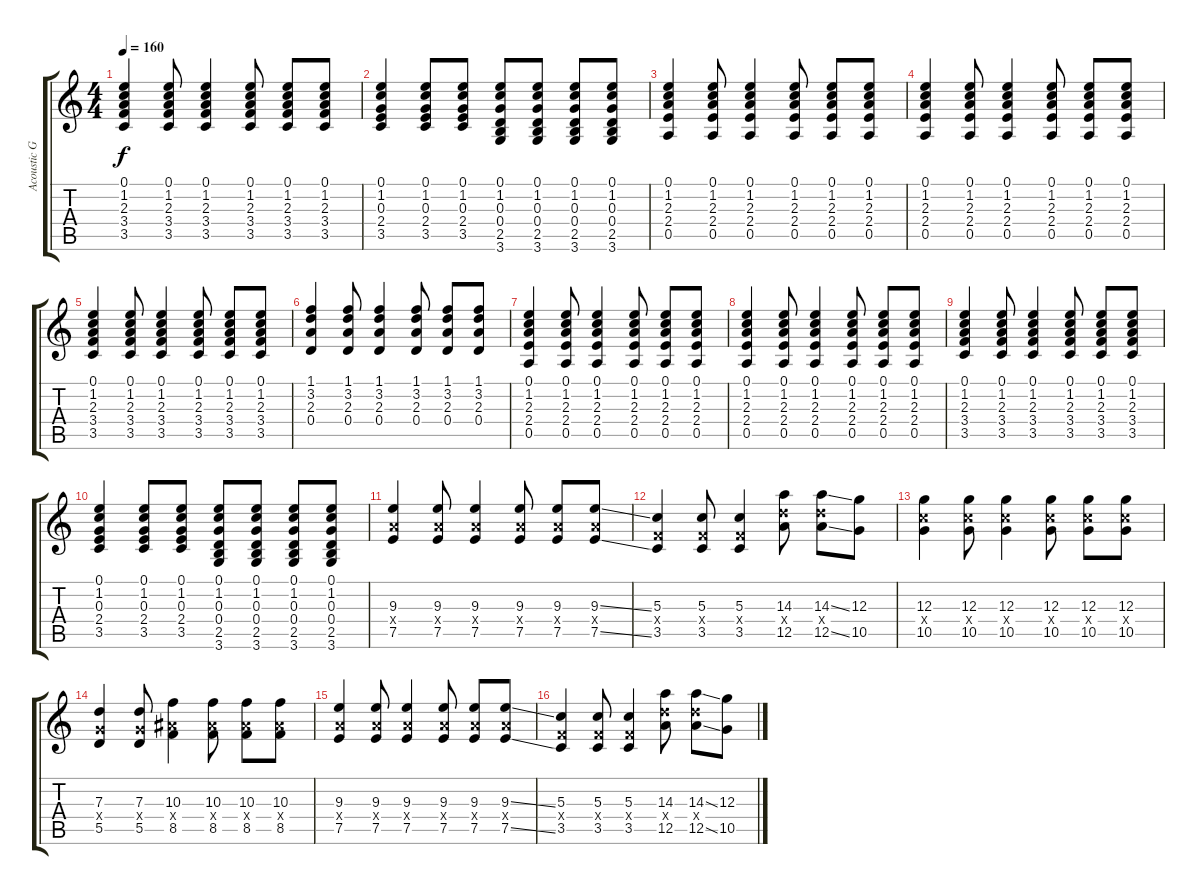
\track ("Acoustic Guitar (Left)" "Acoustic G") {instrument acousticguitarsteel}
\staff {score tabs}
\tuning (E4 B3 G3 D3 A2 E2) {hide}
\ts (4 4)
\tempo 160
\clef g2
\ks c
(0.1 1.2 2.3 3.4 3.5).4{dy f} (0.1 1.2 2.3 3.4 3.5).8 (0.1 1.2 2.3 3.4 3.5).4 (0.1 1.2 2.3 3.4 3.5).8 (0.1 1.2 2.3 3.4 3.5).8 (0.1 1.2 2.3 3.4 3.5).8 |
(0.1 1.2 0.3 2.4 3.5).4 (0.1 1.2 0.3 2.4 3.5).8 (0.1 1.2 0.3 2.4 3.5).8 (0.1 1.2 0.3 0.4 2.5 3.6).8 (0.1 1.2 0.3 0.4 2.5 3.6).8 (0.1 1.2 0.3 0.4 2.5 3.6).8 (0.1 1.2 0.3 0.4 2.5 3.6).8 |
(0.1 1.2 2.3 2.4 0.5).4 (0.1 1.2 2.3 2.4 0.5).8 (0.1 1.2 2.3 2.4 0.5).4 (0.1 1.2 2.3 2.4 0.5).8 (0.1 1.2 2.3 2.4 0.5).8 (0.1 1.2 2.3 2.4 0.5).8 |
(0.1 1.2 2.3 2.4 0.5).4 (0.1 1.2 2.3 2.4 0.5).8 (0.1 1.2 2.3 2.4 0.5).4 (0.1 1.2 2.3 2.4 0.5).8 (0.1 1.2 2.3 2.4 0.5).8 (0.1 1.2 2.3 2.4 0.5).8 |
(0.1 1.2 2.3 3.4 3.5).4 (0.1 1.2 2.3 3.4 3.5).8 (0.1 1.2 2.3 3.4 3.5).4 (0.1 1.2 2.3 3.4 3.5).8 (0.1 1.2 2.3 3.4 3.5).8 (0.1 1.2 2.3 3.4 3.5).8 |
(1.1 3.2 2.3 0.4).4 (1.1 3.2 2.3 0.4).8 (1.1 3.2 2.3 0.4).4 (1.1 3.2 2.3 0.4).8 (1.1 3.2 2.3 0.4).8 (1.1 3.2 2.3 0.4).8 |
(0.1 1.2 2.3 2.4 0.5).4 (0.1 1.2 2.3 2.4 0.5).8 (0.1 1.2 2.3 2.4 0.5).4 (0.1 1.2 2.3 2.4 0.5).8 (0.1 1.2 2.3 2.4 0.5).8 (0.1 1.2 2.3 2.4 0.5).8 |
(0.1 1.2 2.3 2.4 0.5).4 (0.1 1.2 2.3 2.4 0.5).8 (0.1 1.2 2.3 2.4 0.5).4 (0.1 1.2 2.3 2.4 0.5).8 (0.1 1.2 2.3 2.4 0.5).8 (0.1 1.2 2.3 2.4 0.5).8 |
(0.1 1.2 2.3 3.4 3.5).4 (0.1 1.2 2.3 3.4 3.5).8 (0.1 1.2 2.3 3.4 3.5).4 (0.1 1.2 2.3 3.4 3.5).8 (0.1 1.2 2.3 3.4 3.5).8 (0.1 1.2 2.3 3.4 3.5).8 |
(0.1 1.2 0.3 2.4 3.5).4 (0.1 1.2 0.3 2.4 3.5).8 (0.1 1.2 0.3 2.4 3.5).8 (0.1 1.2 0.3 0.4 2.5 3.6).8 (0.1 1.2 0.3 0.4 2.5 3.6).8 (0.1 1.2 0.3 0.4 2.5 3.6).8 (0.1 1.2 0.3 0.4 2.5 3.6).8 |
(9.3 7.4{x} 7.5).4 (9.3 7.4{x} 7.5).8 (9.3 7.4{x} 7.5).4 (9.3 7.4{x} 7.5).8 (9.3 7.4{x} 7.5).8 (9.3{ss} 7.4{x} 7.5{ss}).8 |
(5.3 3.4{x} 3.5).4 (5.3 3.4{x} 3.5).8 (5.3 3.4{x} 3.5).4 (14.3 12.4{x} 12.5).8 (14.3{ss} 12.4{x} 12.5{ss}).8 (12.3 10.5).8 |
(12.3 10.4{x} 10.5).4 (12.3 10.4{x} 10.5).8 (12.3 10.4{x} 10.5).4 (12.3 10.4{x} 10.5).8 (12.3 10.4{x} 10.5).8 (12.3 10.4{x} 10.5).8 |
(7.3 5.4{x} 5.5).4 (7.3 5.4{x} 5.5).8 (10.3 8.4{x} 8.5).4 (10.3 8.4{x} 8.5).8 (10.3 8.4{x} 8.5).8 (10.3 8.4{x} 8.5).8 |
(9.3 7.4{x} 7.5).4 (9.3 7.4{x} 7.5).8 (9.3 7.4{x} 7.5).4 (9.3 7.4{x} 7.5).8 (9.3 7.4{x} 7.5).8 (9.3{ss} 7.4{x} 7.5{ss}).8 |
(5.3 3.4{x} 3.5).4 (5.3 3.4{x} 3.5).8 (5.3 3.4{x} 3.5).4 (14.3 12.4{x} 12.5).8 (14.3{ss} 12.4{x} 12.5{ss}).8 (12.3 10.5).8
